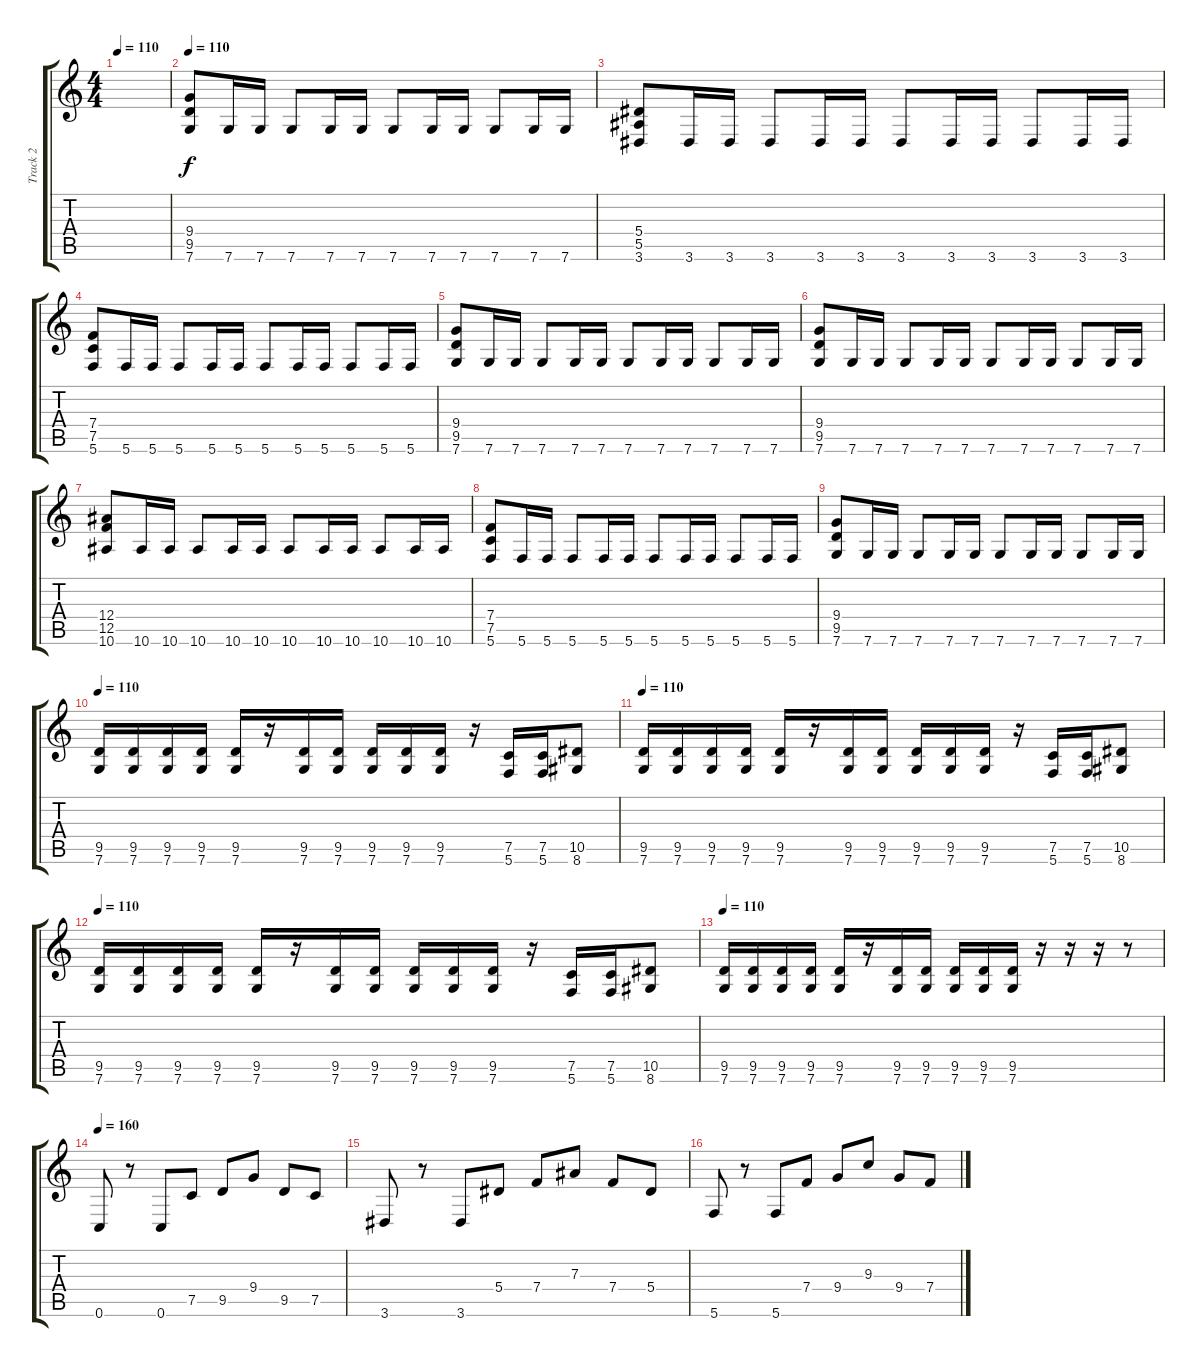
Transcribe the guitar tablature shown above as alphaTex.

\track ("Track 2" "Track 2") {instrument distortionguitar}
\staff {score tabs}
\tuning (C4 G3 Eb3 Bb2 F2 C2) {hide}
\ts (4 4)
\tempo 110
\clef g2
\ks c
|
\tempo 110
(9.4 9.5 7.6).8 7.6.16 7.6.16 7.6.8 7.6.16 7.6.16 7.6.8 7.6.16 7.6.16 7.6.8 7.6.16 7.6.16 |
(5.4 5.5 3.6).8 3.6.16 3.6.16 3.6.8 3.6.16 3.6.16 3.6.8 3.6.16 3.6.16 3.6.8 3.6.16 3.6.16 |
(7.4 7.5 5.6).8 5.6.16 5.6.16 5.6.8 5.6.16 5.6.16 5.6.8 5.6.16 5.6.16 5.6.8 5.6.16 5.6.16 |
(9.4 9.5 7.6).8 7.6.16 7.6.16 7.6.8 7.6.16 7.6.16 7.6.8 7.6.16 7.6.16 7.6.8 7.6.16 7.6.16 |
(9.4 9.5 7.6).8 7.6.16 7.6.16 7.6.8 7.6.16 7.6.16 7.6.8 7.6.16 7.6.16 7.6.8 7.6.16 7.6.16 |
(12.4 12.5 10.6).8 10.6.16 10.6.16 10.6.8 10.6.16 10.6.16 10.6.8 10.6.16 10.6.16 10.6.8 10.6.16 10.6.16 |
(7.4 7.5 5.6).8 5.6.16 5.6.16 5.6.8 5.6.16 5.6.16 5.6.8 5.6.16 5.6.16 5.6.8 5.6.16 5.6.16 |
(9.4 9.5 7.6).8 7.6.16 7.6.16 7.6.8 7.6.16 7.6.16 7.6.8 7.6.16 7.6.16 7.6.8 7.6.16 7.6.16 |
\tempo 110
(9.5 7.6).16 (9.5 7.6).16 (9.5 7.6).16 (9.5 7.6).16 (9.5 7.6).16 r.16 (9.5 7.6).16 (9.5 7.6).16 (9.5 7.6).16 (9.5 7.6).16 (9.5 7.6).16 r.16 (7.5 5.6).16 (7.5 5.6).16 (10.5 8.6).8 |
\tempo 110
(9.5 7.6).16 (9.5 7.6).16 (9.5 7.6).16 (9.5 7.6).16 (9.5 7.6).16 r.16 (9.5 7.6).16 (9.5 7.6).16 (9.5 7.6).16 (9.5 7.6).16 (9.5 7.6).16 r.16 (7.5 5.6).16 (7.5 5.6).16 (10.5 8.6).8 |
\tempo 110
(9.5 7.6).16 (9.5 7.6).16 (9.5 7.6).16 (9.5 7.6).16 (9.5 7.6).16 r.16 (9.5 7.6).16 (9.5 7.6).16 (9.5 7.6).16 (9.5 7.6).16 (9.5 7.6).16 r.16 (7.5 5.6).16 (7.5 5.6).16 (10.5 8.6).8 |
\tempo 110
(9.5 7.6).16 (9.5 7.6).16 (9.5 7.6).16 (9.5 7.6).16 (9.5 7.6).16 r.16 (9.5 7.6).16 (9.5 7.6).16 (9.5 7.6).16 (9.5 7.6).16 (9.5 7.6).16 r.16 r.16 r.16 r.8 |
\tempo 160
0.6.8 r.8 0.6.8 7.5.8 9.5.8 9.4.8 9.5.8 7.5.8 |
3.6.8 r.8 3.6.8 5.4.8 7.4.8 7.3.8 7.4.8 5.4.8 |
5.6.8 r.8 5.6.8 7.4.8 9.4.8 9.3.8 9.4.8 7.4.8
